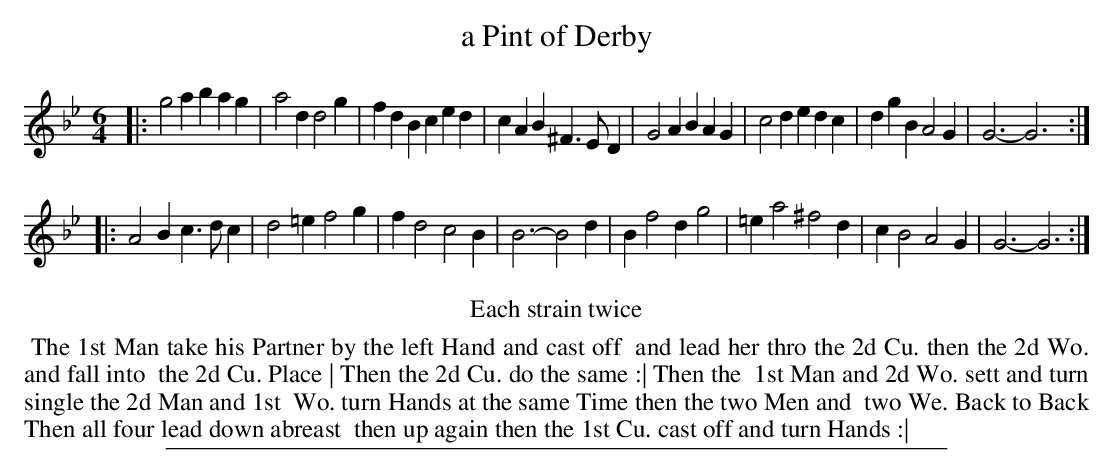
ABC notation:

X:1
T: a Pint of Derby
M: 6/4
L: 1/4
K: Gm
|:\
g2a bag | a2d d2g | fdB ced | cAB ^F>ED |\
G2A BAG | c2d edc | dgB A2G | G3- G3 :|
|:\
A2B c>dc | d2=e f2g |fd2 c2B | B3- B2d |\
Bf2 dg2 | =ea2 ^f2d | cB2 A2G | G3- G3 :|
